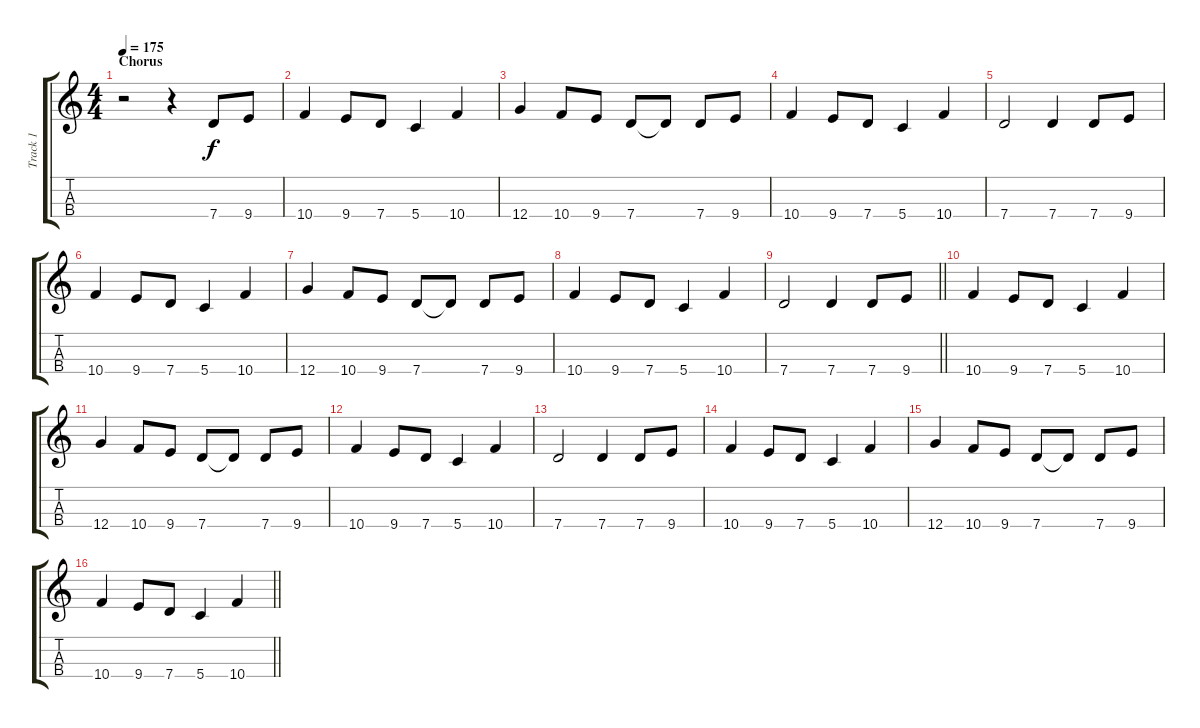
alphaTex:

\track ("Track 1" "Track 1") {instrument violin}
\staff {score tabs}
\tuning (E5 A4 D4 G3) {hide}
\ts (4 4)
\section ("" "Chorus")
\tempo 175
\clef g2
\ks c
r.2{dy f} r.4 7.4.8 9.4.8 |
10.4.4 9.4.8 7.4.8 5.4.4 10.4.4 |
12.4.4 10.4.8 9.4.8 7.4.8 7.4{t}.8 7.4.8 9.4.8 |
10.4.4 9.4.8 7.4.8 5.4.4 10.4.4 |
7.4.2 7.4.4 7.4.8 9.4.8 |
10.4.4 9.4.8 7.4.8 5.4.4 10.4.4 |
12.4.4 10.4.8 9.4.8 7.4.8 7.4{t}.8 7.4.8 9.4.8 |
10.4.4 9.4.8 7.4.8 5.4.4 10.4.4 |
\barLineRight lightlight
7.4.2 7.4.4 7.4.8 9.4.8 |
\section ("" "")
10.4.4 9.4.8 7.4.8 5.4.4 10.4.4 |
12.4.4 10.4.8 9.4.8 7.4.8 7.4{t}.8 7.4.8 9.4.8 |
10.4.4 9.4.8 7.4.8 5.4.4 10.4.4 |
7.4.2 7.4.4 7.4.8 9.4.8 |
10.4.4 9.4.8 7.4.8 5.4.4 10.4.4 |
12.4.4 10.4.8 9.4.8 7.4.8 7.4{t}.8 7.4.8 9.4.8 |
\barLineRight lightlight
10.4.4 9.4.8 7.4.8 5.4.4 10.4.4
